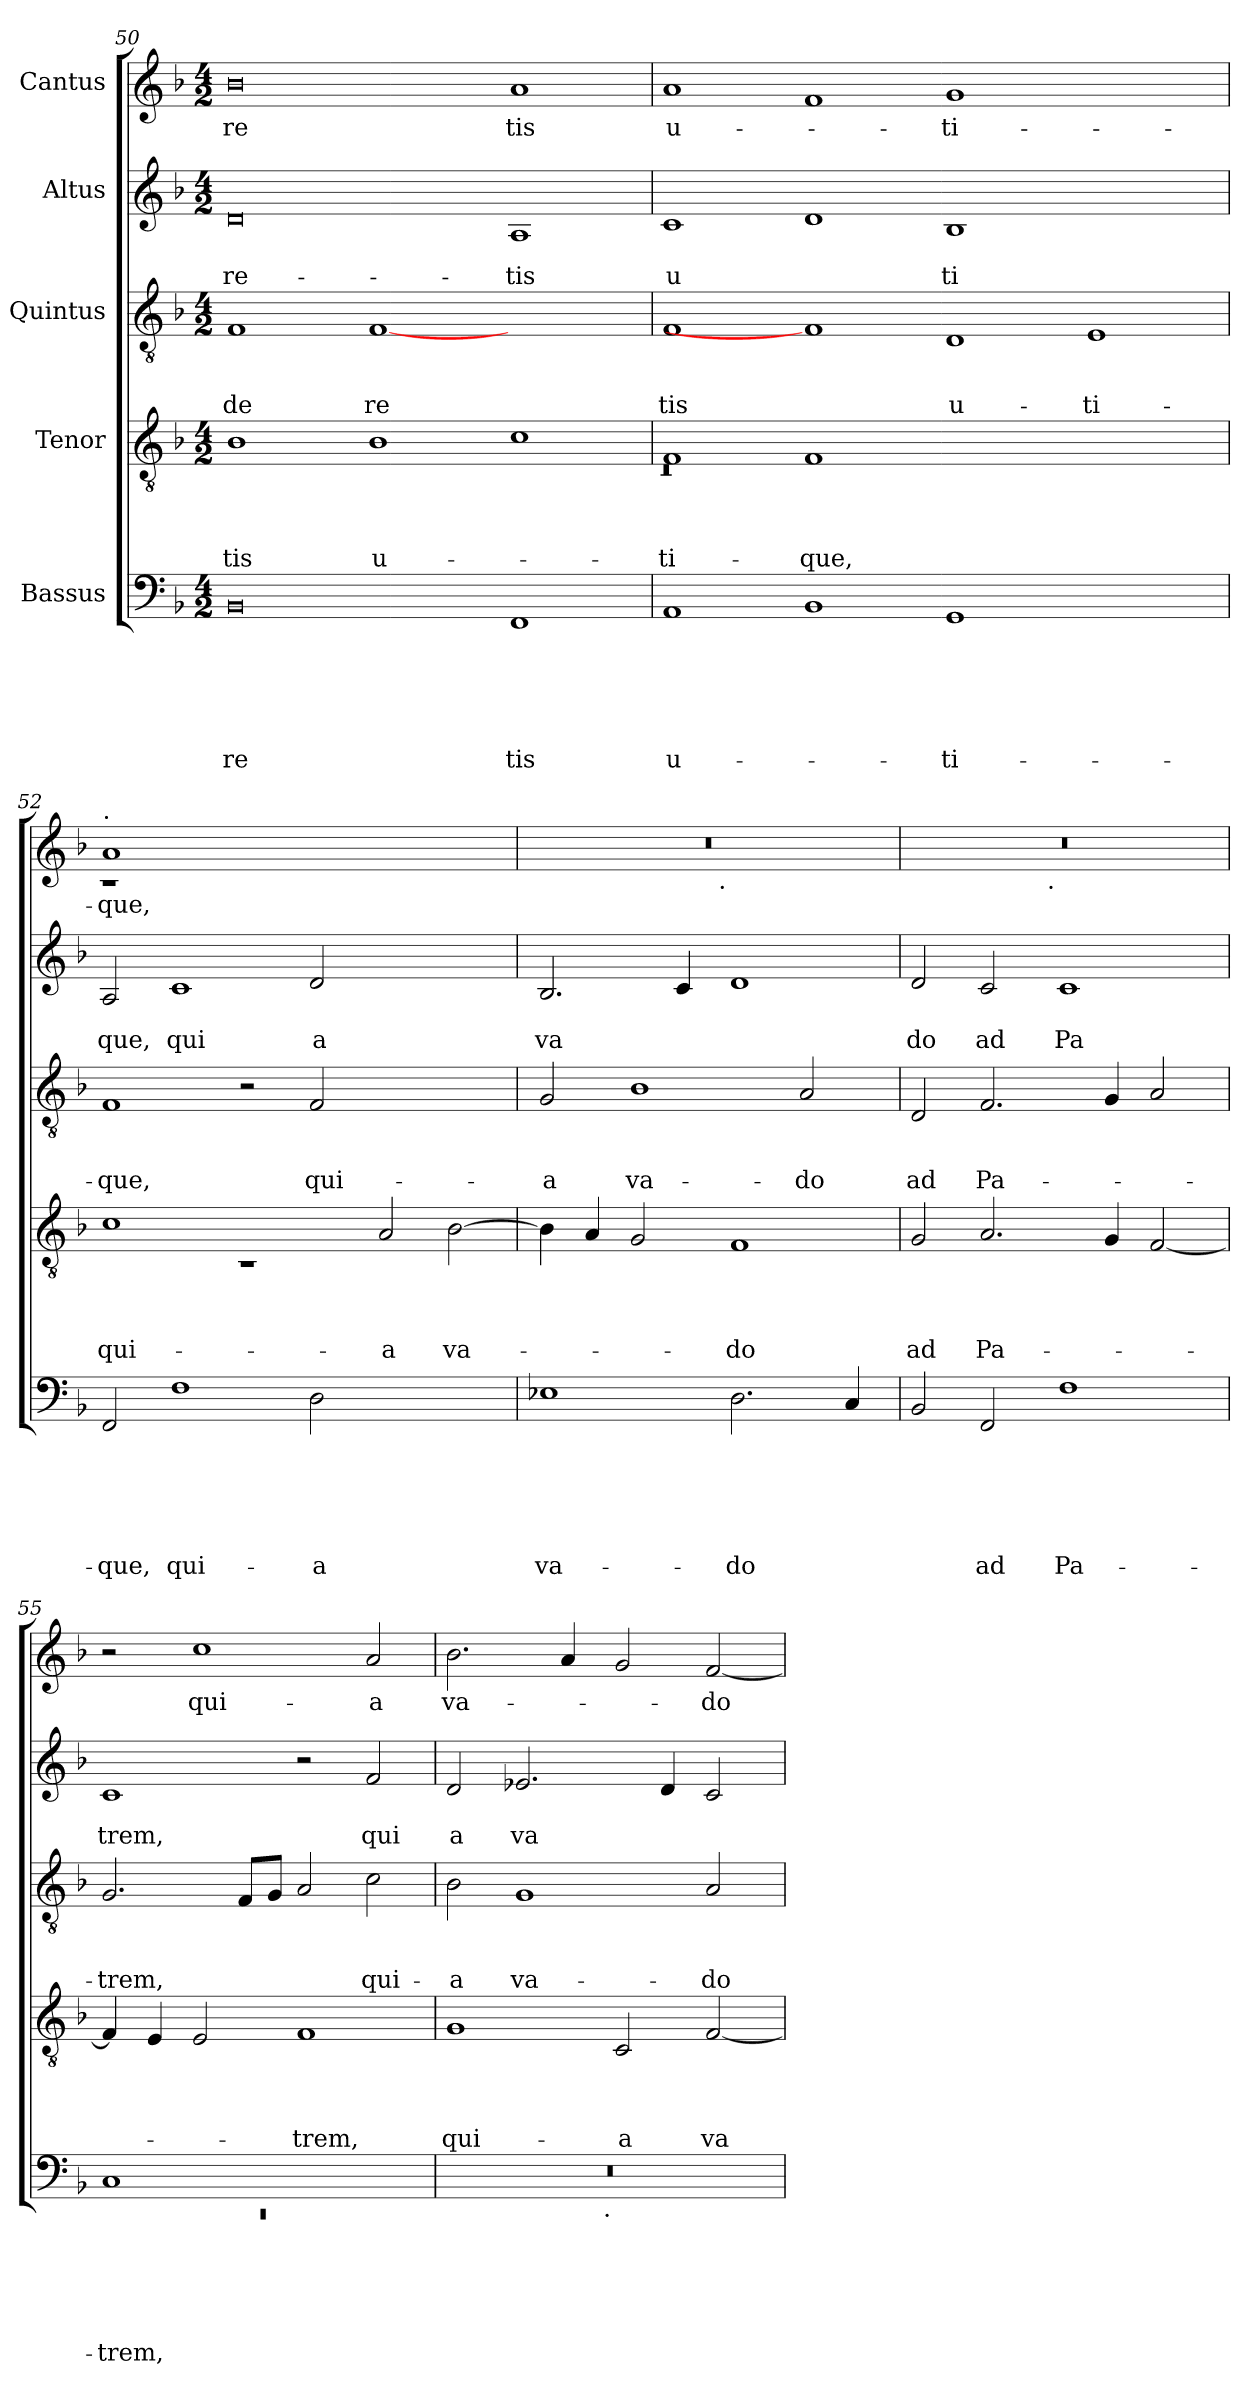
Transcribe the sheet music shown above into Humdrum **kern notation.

**kern	**text	**text	**text	**text	**text	**text	**kern	**text	**text	**text	**text	**kern	**text	**text	**text	**kern	**text	**text	**kern	**text
*part5	*part5	*part5	*part5	*part5	*part5	*part5	*part4	*part4	*part4	*part4	*part4	*part3	*part3	*part3	*part3	*part2	*part2	*part2	*part1	*part1
*staff5	*staff5	*staff5	*staff5	*staff5	*staff5	*staff5	*staff4	*staff4	*staff4	*staff4	*staff4	*staff3	*staff3	*staff3	*staff3	*staff2	*staff2	*staff2	*staff1	*staff1
*I"Bassus	*	*	*	*	*	*	*I"Tenor	*	*	*	*	*I"Quintus	*	*	*	*I"Altus	*	*	*I"Cantus	*
*clefF4	*	*	*	*	*	*	*clefGv2	*	*	*	*	*clefGv2	*	*	*	*clefG2	*	*	*clefG2	*
*k[b-]	*	*	*	*	*	*	*k[b-]	*	*	*	*	*k[b-]	*	*	*	*k[b-]	*	*	*k[b-]	*
*F:	*	*	*	*	*	*	*F:	*	*	*	*	*F:	*	*	*	*F:	*	*	*F:	*
*M4/2	*	*	*	*	*	*	*M4/2	*	*	*	*	*M4/2	*	*	*	*M4/2	*	*	*M4/2	*
=50	=50	=50	=50	=50	=50	=50	=50	=50	=50	=50	=50	=50	=50	=50	=50	=50	=50	=50	=50	=50
!	!	!	!	!	!	!LO:LY:b	!	!	!	!	!LO:LY:b	!	!	!	!LO:LY:b	!	!	!LO:LY:b	!	!LO:LY:b
0BB-	.	.	.	.	.	re	1B-	.	.	.	-tis	1F	.	.	de	0d	.	-re-	0b-	re
!	!	!	!	!	!	!	!	!	!	!	!LO:LY:b	!	!	!	!LO:LY:b	!	!	!	!	!
.	.	.	.	.	.	.	1B-	.	.	.	u-	[1F	.	.	re	.	.	.	.	.
!	!	!	!	!	!	!LO:LY:b	!	!	!	!	!	!	!	!	!	!	!	!LO:LY:b	!	!LO:LY:b
1FF	.	.	.	.	.	tis	1c	.	.	.	.	1ryy	.	.	.	1A	.	-tis	1a	tis
!!LO:LB:g=z
=51	=51	=51	=51	=51	=51	=51	=51	=51	=51	=51	=51	=51	=51	=51	=51	=51	=51	=51	=51	=51
!	!	!	!	!	!	!LO:LY:b	!	!	!	!	!LO:LY:b	!	!	!	!LO:LY:b	!	!	!LO:LY:b	!	!LO:LY:b
*	*	*	*	*	*	*	*^	*	*	*	*	*	*	*	*	*	*	*	*	*
1AA	.	.	.	.	.	u-	1F	0rC	.	.	.	-ti-	1F	.	.	tis	1c	.	u	1a	u-
!	!	!	!	!	!	!	!	!	!	!	!	!LO:LY:b	!	!	!	!	!	!	!	!	!
1BB-	.	.	.	.	.	.	1F	.	.	.	.	-que,	1F]	.	.	.	1d	.	.	1f	.
!	!	!	!	!	!	!LO:LY:b	!	!	!	!	!	!	!	!	!	!LO:LY:b	!	!	!LO:LY:b	!	!LO:LY:b
1GG	.	.	.	.	.	-ti-	0ryy	0ryy	.	.	.	.	1D	.	.	u-	1B-	.	ti	1g	-ti-
!	!	!	!	!	!	!	!	!	!	!	!	!	!	!	!	!LO:LY:b	!	!	!	!	!
1ryy	.	.	.	.	.	.	.	.	.	.	.	.	1E	.	.	-ti-	1ryy	.	.	1ryy	.
*	*	*	*	*	*	*	*v	*v	*	*	*	*	*	*	*	*	*	*	*	*	*
=52	=52	=52	=52	=52	=52	=52	=52	=52	=52	=52	=52	=52	=52	=52	=52	=52	=52	=52	=52	=52
*	*	*	*	*	*	*	*	*	*	*	*	*	*	*	*	*	*	*	*^	*
!	!	!	!	!	!	!	!	!	!	!	!	!	!	!	!	!	!	!	!LO:TX:a:t=.	!	!
!	!	!	!	!	!	!LO:LY:b	!	!	!	!	!LO:LY:b	!	!	!	!LO:LY:b	!	!	!LO:LY:b	!	!LO:N:vis=1	!LO:LY:b
2FF/	.	.	.	.	.	-que,	1c	.	.	.	qui-	1F	.	.	-que,	2A/	.	que,	1a	0rc	-que,
!	!	!	!	!	!	!LO:LY:b	!	!	!	!	!	!	!	!	!	!	!	!LO:LY:b	!	!	!
1F	.	.	.	.	.	qui-	.	.	.	.	.	.	.	.	.	1c	.	qui	.	.	.
.	.	.	.	.	.	.	1rC	.	.	.	.	2r	.	.	.	.	.	.	1ryy	.	.
!	!	!	!	!	!	!LO:LY:b	!	!	!	!	!	!	!	!	!LO:LY:b	!	!	!LO:LY:b	!	!	!
2D\	.	.	.	.	.	-a	.	.	.	.	.	2F/	.	.	qui-	2d/	.	a	.	.	.
!	!	!	!	!	!	!	!	!	!	!	!LO:LY:b	!	!	!	!	!	!	!	!	!	!
1ryy	.	.	.	.	.	.	2A/	.	.	.	-a	1ryy	.	.	.	1ryy	.	.	1ryy	1ryy	.
!	!	!	!	!	!	!	!	!	!	!	!LO:LY:b	!	!	!	!	!	!	!	!	!	!
.	.	.	.	.	.	.	[>2B-\	.	.	.	va-	.	.	.	.	.	.	.	.	.	.
=53	=53	=53	=53	=53	=53	=53	=53	=53	=53	=53	=53	=53	=53	=53	=53	=53	=53	=53	=53	=53	=53
!	!	!	!	!	!	!LO:LY:b	!	!	!	!	!	!	!	!	!LO:LY:b	!	!	!LO:LY:b	!	!	!
1E-X	.	.	.	.	.	va-	4B-\]	.	.	.	.	2G/	.	.	-a	2.B-/	.	va	0r	2ryy	.
.	.	.	.	.	.	.	4A/	.	.	.	.	.	.	.	.	.	.	.	.	.	.
!	!	!	!	!	!	!	!	!	!	!	!	!	!	!	!LO:LY:b	!	!	!	!	!	!
.	.	.	.	.	.	.	2G/	.	.	.	.	1B-	.	.	va-	.	.	.	.	4...ryy	.
.	.	.	.	.	.	.	.	.	.	.	.	.	.	.	.	4c/	.	.	.	.	.
!	!	!	!	!	!	!	!	!	!	!	!	!	!	!	!	!	!	!	!	!LO:TX:b:t=.	!
.	.	.	.	.	.	.	.	.	.	.	.	.	.	.	.	.	.	.	.	1ryy	.
!	!	!	!	!	!	!LO:LY:b	!	!	!	!	!LO:LY:b	!	!	!	!	!	!	!	!	!	!
2.D\	.	.	.	.	.	-do	1F	.	.	.	-do	.	.	.	.	1d	.	.	.	.	.
!	!	!	!	!	!	!	!	!	!	!	!	!	!	!	!LO:LY:b	!	!	!	!	!	!
.	.	.	.	.	.	.	.	.	.	.	.	2A/	.	.	-do	.	.	.	.	.	.
4C/	.	.	.	.	.	.	.	.	.	.	.	.	.	.	.	.	.	.	.	.	.
.	.	.	.	.	.	.	.	.	.	.	.	.	.	.	.	.	.	.	.	32ryy	.
=54	=54	=54	=54	=54	=54	=54	=54	=54	=54	=54	=54	=54	=54	=54	=54	=54	=54	=54	=54	=54	=54
!	!	!	!	!	!	!	!	!	!	!	!LO:LY:b	!	!	!	!LO:LY:b	!	!	!LO:LY:b	!	!	!
2BB-/	.	.	.	.	.	.	2G/	.	.	.	ad	2D/	.	.	ad	2d/	.	do	0r	2ryy	.
!	!	!	!	!	!	!LO:LY:b	!	!	!	!	!LO:LY:b	!	!	!	!LO:LY:b	!	!	!LO:LY:b	!	!	!
2FF/	.	.	.	.	.	ad	2.A/	.	.	.	Pa-	2.F/	.	.	Pa-	2c/	.	ad	.	4...ryy	.
!	!	!	!	!	!	!	!	!	!	!	!	!	!	!	!	!	!	!	!	!LO:TX:b:t=.	!
.	.	.	.	.	.	.	.	.	.	.	.	.	.	.	.	.	.	.	.	1ryy	.
!	!	!	!	!	!	!LO:LY:b	!	!	!	!	!	!	!	!	!	!	!	!LO:LY:b	!	!	!
1F	.	.	.	.	.	Pa-	.	.	.	.	.	.	.	.	.	1c	.	Pa	.	.	.
.	.	.	.	.	.	.	4G/	.	.	.	.	4G/	.	.	.	.	.	.	.	.	.
.	.	.	.	.	.	.	[<2F/	.	.	.	.	2A/	.	.	.	.	.	.	.	.	.
.	.	.	.	.	.	.	.	.	.	.	.	.	.	.	.	.	.	.	.	32ryy	.
=55	=55	=55	=55	=55	=55	=55	=55	=55	=55	=55	=55	=55	=55	=55	=55	=55	=55	=55	=55	=55	=55
*^	*	*	*	*	*	*	*	*	*	*	*	*	*	*	*	*	*	*	*	*	*
!	!LO:N:vis=1	!	!	!	!	!	!LO:LY:b	!	!	!	!	!	!	!	!	!LO:LY:b	!	!	!LO:LY:b	!	!	!
*	*	*	*	*	*	*	*	*	*	*	*	*	*	*	*	*	*	*	*	*v	*v	*
1C	0rEE	.	.	.	.	.	-trem,	4F/]	.	.	.	.	2.G/	.	.	-trem,	1c	.	trem,	2r	.
.	.	.	.	.	.	.	.	4E/	.	.	.	.	.	.	.	.	.	.	.	.	.
!	!	!	!	!	!	!	!	!	!	!	!	!	!	!	!	!	!	!	!	!	!LO:LY:b
.	.	.	.	.	.	.	.	2E/	.	.	.	.	.	.	.	.	.	.	.	1cc	qui-
.	.	.	.	.	.	.	.	.	.	.	.	.	8F/L	.	.	.	.	.	.	.	.
.	.	.	.	.	.	.	.	.	.	.	.	.	8G/J	.	.	.	.	.	.	.	.
!	!	!	!	!	!	!	!	!	!	!	!	!LO:LY:b	!	!	!	!	!	!	!	!	!
1ryy	.	.	.	.	.	.	.	1F	.	.	.	-trem,	2A/	.	.	.	2r	.	.	.	.
!	!	!	!	!	!	!	!	!	!	!	!	!	!	!	!	!LO:LY:b	!	!	!LO:LY:b	!	!LO:LY:b
.	.	.	.	.	.	.	.	.	.	.	.	.	2c\	.	.	qui-	2f/	.	qui	2a/	-a
=56	=56	=56	=56	=56	=56	=56	=56	=56	=56	=56	=56	=56	=56	=56	=56	=56	=56	=56	=56	=56	=56
!	!	!	!	!	!	!	!	!	!	!	!	!LO:LY:b	!	!	!	!LO:LY:b	!	!	!LO:LY:b	!	!LO:LY:b
0r	2ryy	.	.	.	.	.	.	1G	.	.	.	qui-	2B-\	.	.	-a	2d/	.	a	2.b-\	va-
!	!	!	!	!	!	!	!	!	!	!	!	!	!	!	!	!LO:LY:b	!	!	!LO:LY:b	!	!
.	4...ryy	.	.	.	.	.	.	.	.	.	.	.	1G	.	.	va-	2.e-X/	.	va	.	.
.	.	.	.	.	.	.	.	.	.	.	.	.	.	.	.	.	.	.	.	4a/	.
!	!LO:TX:b:t=.	!	!	!	!	!	!	!	!	!	!	!	!	!	!	!	!	!	!	!	!
.	1ryy	.	.	.	.	.	.	.	.	.	.	.	.	.	.	.	.	.	.	.	.
!	!	!	!	!	!	!	!	!	!	!	!	!LO:LY:b	!	!	!	!	!	!	!	!	!
.	.	.	.	.	.	.	.	2C/	.	.	.	-a	.	.	.	.	.	.	.	2g/	.
.	.	.	.	.	.	.	.	.	.	.	.	.	.	.	.	.	4d/	.	.	.	.
!	!	!	!	!	!	!	!	!	!	!	!	!LO:LY:b	!	!	!	!LO:LY:b	!	!	!	!	!LO:LY:b
.	.	.	.	.	.	.	.	[<2F/	.	.	.	va-	2A/	.	.	-do	2c/	.	.	[<2f/	-do
.	32ryy	.	.	.	.	.	.	.	.	.	.	.	.	.	.	.	.	.	.	.	.
*v	*v	*	*	*	*	*	*	*	*	*	*	*	*	*	*	*	*	*	*	*	*
=	=	=	=	=	=	=	=	=	=	=	=	=	=	=	=	=	=	=	=	=
*-	*-	*-	*-	*-	*-	*-	*-	*-	*-	*-	*-	*-	*-	*-	*-	*-	*-	*-	*-	*-
